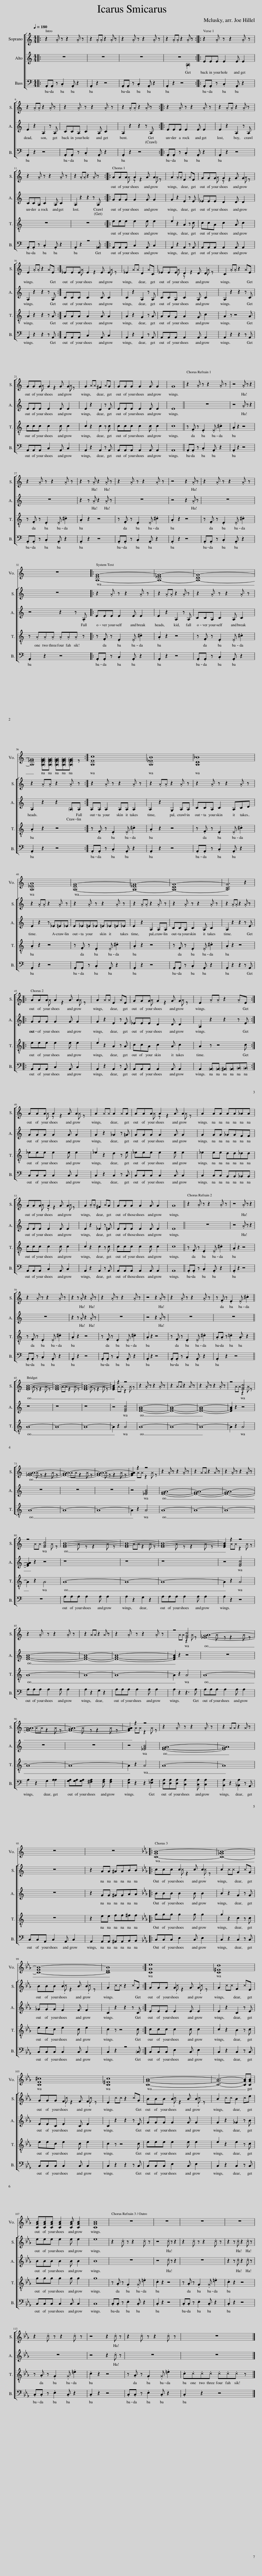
X:1
%%score ( 1 2 ) [ ( 3 4 ) ( 5 6 ) 7 ( 8 9 ) ]
L:1/8
Q:1/4=180
M:4/4
I:linebreak $
K:C
V:1 treble
V:2 treble
V:3 treble
V:4 treble
V:5 treble
V:6 treble
V:7 treble-8
V:8 bass
V:9 bass
V:1
|: z8 | z8 | z8 | z8 :: z8 |$ %5
 z8 | z8 | z8 :: z8 | z8 |$ %10
 z8 | z8 :: z8 | z8 | z8 |$ %15
 z8 :| z8 | z8 | z8 | z8 |$ %20
 z8 | z8 | z8 | z8 || z8 | %25
 z8 |$ z8 | z8 | z8 | z8 | %30
 z8 |$ z8 |: [A,-EG-]8 | [A,-_EG-]8 | [A,-DG-]8 |$ %35
 [A,_EG]8 :| [Ec]8 | [_EB]8 | [D_B]8 |$ [_EA]8 | %40
 [EG-]8 | [_EG-]8 | [DG-]8 | [A,CG]6 z2 |:$ z8 | %45
 z8 | z8 | z8 :|$ z8 | z8 | %50
 z8 | z8 |$ z8 | z8 | z8 | %55
 z8 | z8 | z8 |$ z8 | z8 | %60
 z8 | z8 | z8 | z8 ||$ z8 | %65
 z8 | z8 | z8 | z8 | z8 | %70
 z8 | z8 |$ z8 | z8 | z8 | %75
 z8 | z8 | z8 | z8 |$ z8 | %80
 z8 | z8 | z8 | z8 |$ z8 | %85
 z8 | z8 | z8 | z8 |$ z8 | %90
 z8 | z8 | z8 | z8 |$ z8 | %95
 z8 |:[K:Eb] [C-GB-]8 | [C-_GB-]8 |$ [C-FB-]8 | [CEB]8 :| %100
 [CGe]8 | [C^Fd]8 |$ [CF^c]8 | [C^Fc]8 | [CGB]8- | %105
 [CGB]6- [CGB][CGB] |$ [CGB][CGB][CGB] [CGB]2 [CGB] [CGB]2 | [CGB]8 | z8 | z8 | %110
 z8 | z8 |$ z8 | z8 | z8 | %115
 z8 |] %116
V:2
|: x8 | x8 | x8 | x8 :: x8 |$ %5
 x8 | x8 | x8 :: x8 | x8 |$ %10
 x8 | x8 :: x8 | x8 | x8 |$ %15
 x8 :| x8 | x8 | x8 | x8 |$ %20
 x8 | x8 | x8 | x8 || x8 | %25
 x8 |$ x8 | x8 | x8 | x8 | %30
 x8 |$ x8 |: x8 | x8 | x8 |$ %35
 x2 [A,_EG][A,EG] [A,EG][A,EG][A,EG] z :| A,8 | A,8 | A,8 |$ A,8 | %40
 A,8- | A,8- | A,8- | x8 |:$ x8 | %45
 x8 | x8 | x8 :|$ x8 | x8 | %50
 x8 | x8 |$ x8 | x8 | x8 | %55
 x8 | x8 | x8 |$ x8 | x8 | %60
 x8 | x8 | x8 | x8 ||$ x8 | %65
 x8 | x8 | x8 | x8 | x8 | %70
 x8 | x8 |$ x8 | x8 | x8 | %75
 x8 | x8 | x8 | x8 |$ x8 | %80
 x8 | x8 | x8 | x8 |$ x8 | %85
 x8 | x8 | x8 | x8 |$ x8 | %90
 x8 | x8 | x8 | x8 |$ x8 | %95
 x8 |:[K:Eb] x8 | x8 |$ x8 | x8 :| %100
 x8 | x8 |$ x8 | x8 | x8 | %105
 x8 |$ x8 | x8 | x8 | x8 | %110
 x8 | x8 |$ x8 | x8 | x8 | %115
 x8 |] %116
V:3
|: z2 .A z z2 .A z | z2 .A.A z2 .A z | z2 .A z z2 .A z | z2 .A.A z2 .A z :: z2 .A z z2 .A z |$ %5
 z2 .A.A z2 .A z | z2 .A z z2 .A z | z2 .A.A z2 .A z :: z2 .A z z2 .A z | z2 .A.A z2 .A z |$ %10
 z2 .A z z2 .A z | z2 .A.A z2 .A z :: AAA A2 A A2 | A2 .A.A E2 AE | GGG G2 G G2 |$ %15
 E2 .A.A z2 AE :| _EEE E2 E E2 | _E2 AA D2 AC | _EEE D2 D D2 | C2 .A.A z2 AE |$ %20
 GGG G2 G G2 | G2 AA ^F2 AG | GGG G2 G G2 | G8 || z2 .A z z2 .A z | %25
 z4 .A z z2 |$ z2 .A z z2 .A z | z2 z .A z2 .A z | z2 .A z z2 .A z | z4 z2 .A z | %30
 z2 .A z z2 .A z |$ z8 |: z2 .A z z2 .A z | z2 .A.A z2 .A z | z2 .A z z2 .A z |$ %35
 z2 .A.A z2 .A z :| z2 .A z z2 .A z | z2 .A.A z2 .A z | z2 .A z z2 .A z |$ z2 .A.A z2 .A z | %40
 z2 .A z z2 .A z | z2 .A.A z2 .A z | z2 .A z z2 .A z | z2 .A.A z2 .A z |:$ AAA A2 A A2 | %45
 A2 AA E2 AE | GGG G2 G G2 | E2 .A.A z2 .AE :|$ AAA A2 A A2 | A2 AA A2 AA | %50
 AAA A2 A A2 | A2 AA AA_AA |$ GGG G2 G G2 | G2 .A.A ^F2 AG | GGG G2 G G2 | %55
 G8 | z2 .A z z2 .A z | z4 .A z z2 |$ z2 .A z z2 .A z | z2 z .A z2 .A z | %60
 z2 .A z z2 .A z | z4 z2 .A z | z2 .A z z2 .A z | z .F z .E2 .E .^c2 ||$ [EGB]8- | %65
 [EGB]8- | [EGB]8- | [EGB]2 z2 z4 | z2 .A z z2 .A z | z2 AA z2 A z | %70
 z2 .A z z2 .A z | z4 [EGc]4 |$ [_EGA]8- | [EGA]8- | [EGA]8- | %75
 [EGA]2 z2 z4 | z2 .A z z2 .A z | z2 AA z2 A z | z2 .A z z2 .A z |$ z4 [EGc]4 | %80
 [EGB]8- | [EGB]8- | [EGB]8- | [EGB]2 z2 z4 |$ z2 .A z z2 .A z | %85
 z2 AA z2 A z | z2 .A z z2 .A z | z4 [EGc]4 | [_EGA]8- |$ [EGA]8- | %90
 [EGA]8- | [EGA]2 z2 z4 | z2 .A z z2 .A z | z2 AA z2 A z |$ z8 | %95
 z2 AA ^AABB |:[K:Eb] ccc c2 c c2 | c2 cc G2 cG |$ BBB B2 B B2 | G2 cc z2 cG :| %100
 GGG G2 G G2 | G2 cc F2 cE |$ GGG F2 F F2 | E2 cc z2 cG | BBB B2 B B2 | %105
 B2 cc B2 ce |$ eee e2 e e2 | e8 | z2 .c z z2 .c z | z4 .c z z2 | %110
 z2 .c z z2 .c z | z2 z .c z2 .c z |$ z2 .c z z2 .c z | z4 z2 .c z | z2 .c z z2 .c z | %115
 z8 |] %116
V:4
|: x8 | x8 | x8 | x8 :: x8 |$ %5
 x8 | x8 | x8 :: x8 | x8 |$ %10
 x8 | x8 :: x2 A z z2 A z | x8 | x2 A z z2 A z |$ %15
 x8 :| x2 A x z2 A z | x8 | x2 A z z2 A z | x8 |$ %20
 x2 A x z2 A z | x8 | x8 | x8 || x8 | %25
 x8 |$ x8 | x8 | x8 | x8 | %30
 x8 |$ x8 |: x8 | x8 | x8 |$ %35
 x8 :| x8 | x8 | x8 |$ x8 | %40
 x8 | x8 | x8 | x8 |:$ x2 A x z2 A z | %45
 x8 | x2 A x z2 A z | x8 :|$ x2 A z z2 A z | x8 | %50
 x2 A z z2 A z | x8 |$ x2 A z z2 A z | x8 | x8 | %55
 x8 | x8 | x8 |$ x8 | x8 | %60
 x8 | x8 | x8 | x8 ||$ x2 A z z2 A z | %65
 x2 AA z2 A z | x2 A z z2 A z | x2 AA z2 A z | x8 | x8 | %70
 x8 | x2 AA z2 A z |$ x2 A z z2 A z | x2 AA z2 A z | x2 A z z2 A z | %75
 x2 AA z2 A z | x8 | x8 | x8 |$ x2 AA x2 A z | %80
 x2 A z z2 A z | x2 AA z2 A z | x2 A z z2 A z | x2 AA z2 A z |$ x8 | %85
 x8 | x8 | x2 AA z2 A z | x2 A z z2 A z |$ x2 AA z2 A z | %90
 x2 A z z2 A z | x2 AA z2 A z | x8 | x8 |$ x8 | %95
 x8 |:[K:Eb] x3 .c z2 .c z | x8 |$ x3 .c z2 .c z | x8 :| %100
 x3 .c z2 .c z | x8 |$ x3 .c z2 .c z | x8 | x3 .c z2 .c z | %105
 x8 |$ x8 | x8 | x8 | x8 | %110
 x8 | x8 |$ x8 | x8 | x8 | %115
 x8 |] %116
V:5
|: z8 | z8 | z8 | z8 :: EEE E2 E E2 |$ %5
 E2 z2 A,2 z A, | CCA, C2 A, C2 | A,2 z2 z2 z A, :: EEE E2 E E2 | E2 z2 A,2 z A, |$ %10
 CCA, C2 A, C2 | A,2 z2 z2 z A, :: GGG G2 G G2 | G2 z2 E2 z E | _EEE D2 D D2 |$ %15
 A,2 z2 z2 z A, :| CCC C2 C C2 | C2 z2 A,2 z A, | CCA, C2 A, C2 | A,2 z2 z2 z C |$ %20
 EEE E2 E E2 | E2 z2 D2 z E | EEE E2 E E2 | E8 || z8 | %25
 z4 .A z z2 |$ z8 | z2 z .A z2 .A z | z8 | z4 z2 .A z | %30
 z8 |$ z4 z2 z .A, |: EEE E2 E E2 | E2 z2 A,2 z A, | CCA, C2 A, C2 |$ %35
 A,2 z2 z2 A,A, :| A,A, A,2 A,A, A,2 | A,2 z2 G,2 A,A, | CCA, C2 A,CD |$ E2 z2 z _E=E_E | %40
 E_E=E_E =E_E=E_E | E2 z2 A,2 A,A, | CCA, C2 A, C2 | A,2 z2 z2 z E |:$ GGG G2 G G2 | %45
 G2 z2 E2 z E | _EEE D2 D D2 | A,2 z2 z2 z E :|$ GGG G2 G G2 | G2 z2 _G2 z =G | %50
 GGG G2 G G2 | G2 GG _GGFF |$ EEE E2 E E2 | E2 z2 _E2 z =E | EEE E2 E E2 | %55
 E8 | z8 | z4 .A z z2 |$ z8 | z2 z .A z2 .A z | %60
 z8 | z4 z2 .A z | z8 | z8 ||$ z8 | %65
 z8 | z8 | z4 [EGc]4 | [EGB]8- | [EGB]8- | %70
 [EGB]8- | [EGB]2 z2 z4 |$ z8 | z8 | z8 | %75
 z4 [_EGB]4 | [EGA]8- | [EGA]8- | [EGA]8- |$ [EGA]2 z2 z4 | %80
 z8 | z8 | z8 | z4 [EGc]4 |$ [EGB]8- | %85
 [EGB]8- | [EGB]8- | [EGB]2 z2 z4 | z8 |$ z8 | %90
 z8 | z4 [_EGB]4 | [EGA]8- | [EGA]8 |$ z8 | %95
 z2 GG ^GGAA |:[K:Eb] BBB B2 B B2 | B2 z2 G2 z G |$ _GGG F2 F F2 | C2 z2 z2 z C :| %100
 EEE E2 E E2 | E2 z2 C2 z E |$ EEC E2 C E2 | C2 z2 z2 z E | GGG G2 G G2 | %105
 G2 z2 _G2 z B |$ BBB B2 B B2 | B8 | z8 | z4 .c z z2 | %110
 z8 | z2 z .c z2 .c z |$ z8 | z4 z2 .c z | z8 | %115
 z8 |] %116
V:6
|: x8 | x8 | x8 | x6 A,2 :: x8 |$ %5
 x8 | x8 | x8 :: x8 | x8 |$ %10
 x8 | x8 :: x8 | x8 | x8 |$ %15
 x8 :| x8 | x8 | x8 | x8 |$ %20
 x8 | x8 | x8 | x8 || x8 | %25
 x8 |$ x8 | x8 | x8 | x8 | %30
 x8 |$ x8 |: x8 | x8 | x8 |$ %35
 x8 :| x8 | x8 | x8 |$ x8 | %40
 x8 | x8 | x8 | x8 |:$ x8 | %45
 x8 | x8 | x8 :|$ x8 | x8 | %50
 x8 | x8 |$ x8 | x8 | x8 | %55
 x8 | x8 | x8 |$ x8 | x8 | %60
 x8 | x8 | x8 | x8 ||$ x8 | %65
 x8 | x8 | x8 | x8 | x8 | %70
 x8 | x8 |$ x8 | x8 | x8 | %75
 x8 | x8 | x8 | x8 |$ x8 | %80
 x8 | x8 | x8 | x8 |$ x8 | %85
 x8 | x8 | x8 | x8 |$ x8 | %90
 x8 | x8 | x8 | x8 |$ x8 | %95
 x8 |:[K:Eb] x8 | x8 |$ x8 | x8 :| %100
 x8 | x8 |$ x8 | x8 | x8 | %105
 x8 |$ x8 | x8 | x8 | x8 | %110
 x8 | x8 |$ x8 | x8 | x8 | %115
 x8 |] %116
V:7
|: z8 | z8 | z8 | z8 :: z8 |$ %5
 z8 | z8 | z8 :: z8 | z8 |$ %10
 z8 | z8 :: eee e2 e e2 | e2 z2 A2 z c | ccA c2 A c2 |$ %15
 A2 z2 z2 z A :| AAA A2 A A2 | A2 z2 G2 z A | AAG A2 G c2 | A2 z z4 A |$ %20
 ccc c2 c c2 | c2 z2 c2 z c | ccc c2 c c2 | c8 || z .F z .E2 .E .^c2 | %25
 .A2 z2 z4 |$ z .F z .E2 .E .^c2 | .A2 z2 z4 | z .F z .E2 .E .^c2 | .A2 z2 z4 | %30
 z .F z .E2 .E .^c2 |$ z .A.A.A .A.A.A z |: z .F z .E2 .E .^c2 | .A2 z2 z4 | z .F z .E2 .E .^c2 |$ %35
 .A2 z2 z4 :| z .F z .E2 .E .^c2 | .A2 z2 z4 | z .F z .E2 .E .^c2 |$ .A2 z2 z4 | %40
 z .F z .E2 .E .^c2 | .A2 z2 z4 | z .F z .E2 .E .^c2 | .A2 z2 z4 |:$ eee e2 e e2 | %45
 e2 z2 A2 z A | ccA c2 A c2 | A2 z z4 c :|$ _eee e2 e e2 | _e2 z2 d2 z e | %50
 _eee e2 e e2 | _e2 ee dd_dd |$ ccc c2 c c2 | c2 z2 c2 z c | ccc c2 c c2 | %55
 c8 | z .F z .E2 .E .^c2 | .A2 z2 z4 |$ z .F z .E2 .E .^c2 | .A2 z2 z4 | %60
 z .F z .E2 .E .^c2 | .A2 z2 z4 | z .F z .E2 .E .^c2 | .A.A z .=c2 .A z2 ||$ A8- | %65
 A8- | A8- | A2 z2 A4 | A8- | A8- | %70
 A8- | A2 z2 A4 |$ A8- | A8- | A8- | %75
 A2 z2 A4 | A8- | A8- | A8- |$ A2 z2 A4 | %80
 A8- | A8- | A8- | A2 z2 A4 |$ A8- | %85
 A8- | A8- | A2 z2 A4 | A8- |$ A8- | %90
 A8- | A2 z2 A4 | A8- | A8 |$ z8 | %95
 z2 ee ff^ff |:[K:Eb] ggg g2 g g2 | g2 z2 c2 z c |$ eec e2 c e2 | c2 z z4 c :| %100
 ccc c2 c c2 | c2 z2 B2 z c |$ eec e2 c e2 | c2 z z4 c | eee e2 e e2 | %105
 e2 z2 e2 z c |$ ggg g2 g g2 | g8 | z .A z .G2 .G .=e2 | .c2 z2 z4 | %110
 z .A z .G2 .G .=e2 | .c2 z2 z4 |$ z .A z .G2 .G .=e2 | .c2 z2 z4 | z .A z .G2 .G .=e2 | %115
 .c.c.c.c .c.c.c z |] %116
V:8
|: .A,,.A,, z .C,2 .A,, z2 | .A,,2 z2 z4 | .A,,.A,, z .C,2 .A,, z2 | .A,,2 z2 z4 :: .A,,.A,, z .C,2 .A,, z2 |$ %5
 .A,,2 z2 z4 | .A,,.A,, z .C,2 .A,, z2 | .A,,2 z2 z4 :: .A,,.A,, z .C,2 .A,, z2 | .A,,2 z2 z4 |$ %10
 .A,,.A,, z .C,2 .A,, z2 | .A,,2 z2 z4 :: A,,A,,A,, C,2 A,, C,2 | A,,2 z2 A,,2 z A,, | A,,A,,A,, A,,2 A,, A,,2 |$ %15
 A,,2 z2 z2 z A,, :| A,,A,,A,, C,2 A,, C,2 | A,,2 z2 A,,2 z A,, | A,,A,,A,, A,,2 A,, A,,2 | A,,2 z2 z2 z A,, |$ %20
 A,,A,,A,, C,2 A,, C,2 | A,,2 z2 A,,2 z A,, | A,,A,,A,, A,,2 A,, A,,2 | A,,8 || .A,,.A,, z .C,2 .A,, z2 | %25
 .A,,2 z2 z4 |$ .A,,.A,, z .C,2 .A,, z2 | .A,,2 z2 z4 | .A,,.A,, z .C,2 .A,, z2 | .A,,2 z2 z4 | %30
 .A,,.A,, z .C,2 .A,, z2 |$ .A,,2 z2 z4 |: .A,,.A,, z .C,2 .A,, z2 | .A,,2 z2 z4 | .A,,.A,, z .C,2 .A,, z2 |$ %35
 .A,,2 z2 z4 :| .A,,.A,, z .C,2 .A,, z2 | .A,,2 z2 z4 | .A,,.A,, z .C,2 .A,, z2 |$ .A,,2 z2 z4 | %40
 .A,,.A,, z .C,2 .A,, z2 | .A,,2 z2 z4 | .A,,.A,, z .C,2 .A,, z2 | .A,,2 z2 z2 z A,, |:$ A,,A,,A,, C,2 A,, C,2 | %45
 A,,2 z2 A,,2 z A,, | A,,A,,A,, A,,2 A,, A,,2 | A,,2 A,,A,, ^A,,A,,B,,B,, :|$ C,C,C, C,2 C, C,2 | C,2 z2 C,2 z C, | %50
 C,C,C, C,2 C, C,2 | C,2 C,C, B,,B,,_B,,B,, |$ A,,A,,A,, C,2 A,, C,2 | A,,2 z2 A,,2 z A,, | A,,A,,A,, A,,2 A,, A,,2 | %55
 A,,8 | .A,,.A,, z .C,2 .A,, z2 | .A,,2 z2 z4 |$ .A,,.A,, z .C,2 .A,, z2 | .A,,2 z2 z4 | %60
 .A,,.A,, z .C,2 .A,, z2 | .A,,2 z2 z4 | .A,,.A,, z .C,2 .A,, z2 | .A,,2 z2 z4 ||$ z8 | %65
 z8 | z8 | z8 | z8 | z8 | %70
 z8 | z8 |$ z8 | z8 | z8 | %75
 z8 | z8 | z8 | z8 |$ z8 | %80
 A,A,A, A,2 A, A,2 | A,2 z2 G,2 z2 | A,A,A, A,2 A, A,2 | A,2 z2 z4 |$ A,A,A, A,2 A, A,2 | %85
 A,2 z2 G,2 z2 | A,A,A, A,2 A, A,2 | A,2 z2 z3 A, | A,A,A, A,2 A, A,2 |$ A,2 z2 G,2 [A,A,]2 | %90
 [G,A,][G,A,][G,A,] [^F,A,]2 [F,A,] [F,A,]2 | [E,A,]2 z2 z2 [_E,A,]2 | [D,A,][D,A,][D,A,] [C,A,]2 [C,A,] [C,A,]2 | [B,,A,]2 z2 [_B,,A,]2 z A,, |$ C,C,A,, C,2 A,, C,2 | %95
 A,,2 A,,A,, ^A,,A,,B,,B,, |:[K:Eb] C,C,C, E,2 C, E,2 | C,2 z2 C,2 z C, |$ C,C,C, C,2 C, C,2 | C,2 z2 z4 :| %100
 C,C,C, E,2 C, E,2 | C,2 z2 C,2 z C, |$ C,C,C, C,2 C, C,2 | C,2 z2 z2 z C, | C,C,C, E,2 C, E,2 | %105
 C,2 z2 C,2 z C, |$ C,C,C, C,2 C, C,2 | C,8 | .C,.C, z .E,2 .C, z2 | .C,2 z2 z4 | %110
 .C,.C, z .E,2 .C, z2 | .C,2 z2 z4 |$ .C,.C, z .E,2 .C, z2 | .C,2 z2 z4 | .C,.C, z .E,2 .C, z2 | %115
 .C,2 z2 z4 |] %116
V:9
|: x8 | x8 | x8 | x8 :: x8 |$ %5
 x8 | x8 | x8 :: x8 | x8 |$ %10
 x8 | x7 .A,, :: x8 | x8 | x8 |$ %15
 x8 :| x8 | x8 | x8 | x8 |$ %20
 x8 | x8 | x8 | x8 || x8 | %25
 x8 |$ x8 | x8 | x8 | x8 | %30
 x8 |$ x8 |: x8 | x8 | x8 |$ %35
 x8 :| x8 | x8 | x8 |$ x8 | %40
 x8 | x8 | x8 | x8 |:$ x8 | %45
 x8 | x8 | x8 :|$ x8 | x8 | %50
 x8 | x8 |$ x8 | x8 | x8 | %55
 x8 | x8 | x8 |$ x8 | x8 | %60
 x8 | x8 | x8 | x8 ||$ x8 | %65
 x8 | x8 | x8 | x8 | x8 | %70
 x8 | x8 |$ x8 | x8 | x8 | %75
 x8 | x8 | x8 | x8 |$ x8 | %80
 x8 | x8 | x8 | x8 |$ x8 | %85
 x8 | x8 | x8 | x8 |$ x8 | %90
 x8 | x8 | x8 | x8 |$ x8 | %95
 x8 |:[K:Eb] x8 | x8 |$ x8 | x7 C, :| %100
 x8 | x8 |$ x8 | x8 | x8 | %105
 x8 |$ x8 | x8 | x8 | x8 | %110
 x8 | x8 |$ x8 | x8 | x8 | %115
 x8 |] %116
